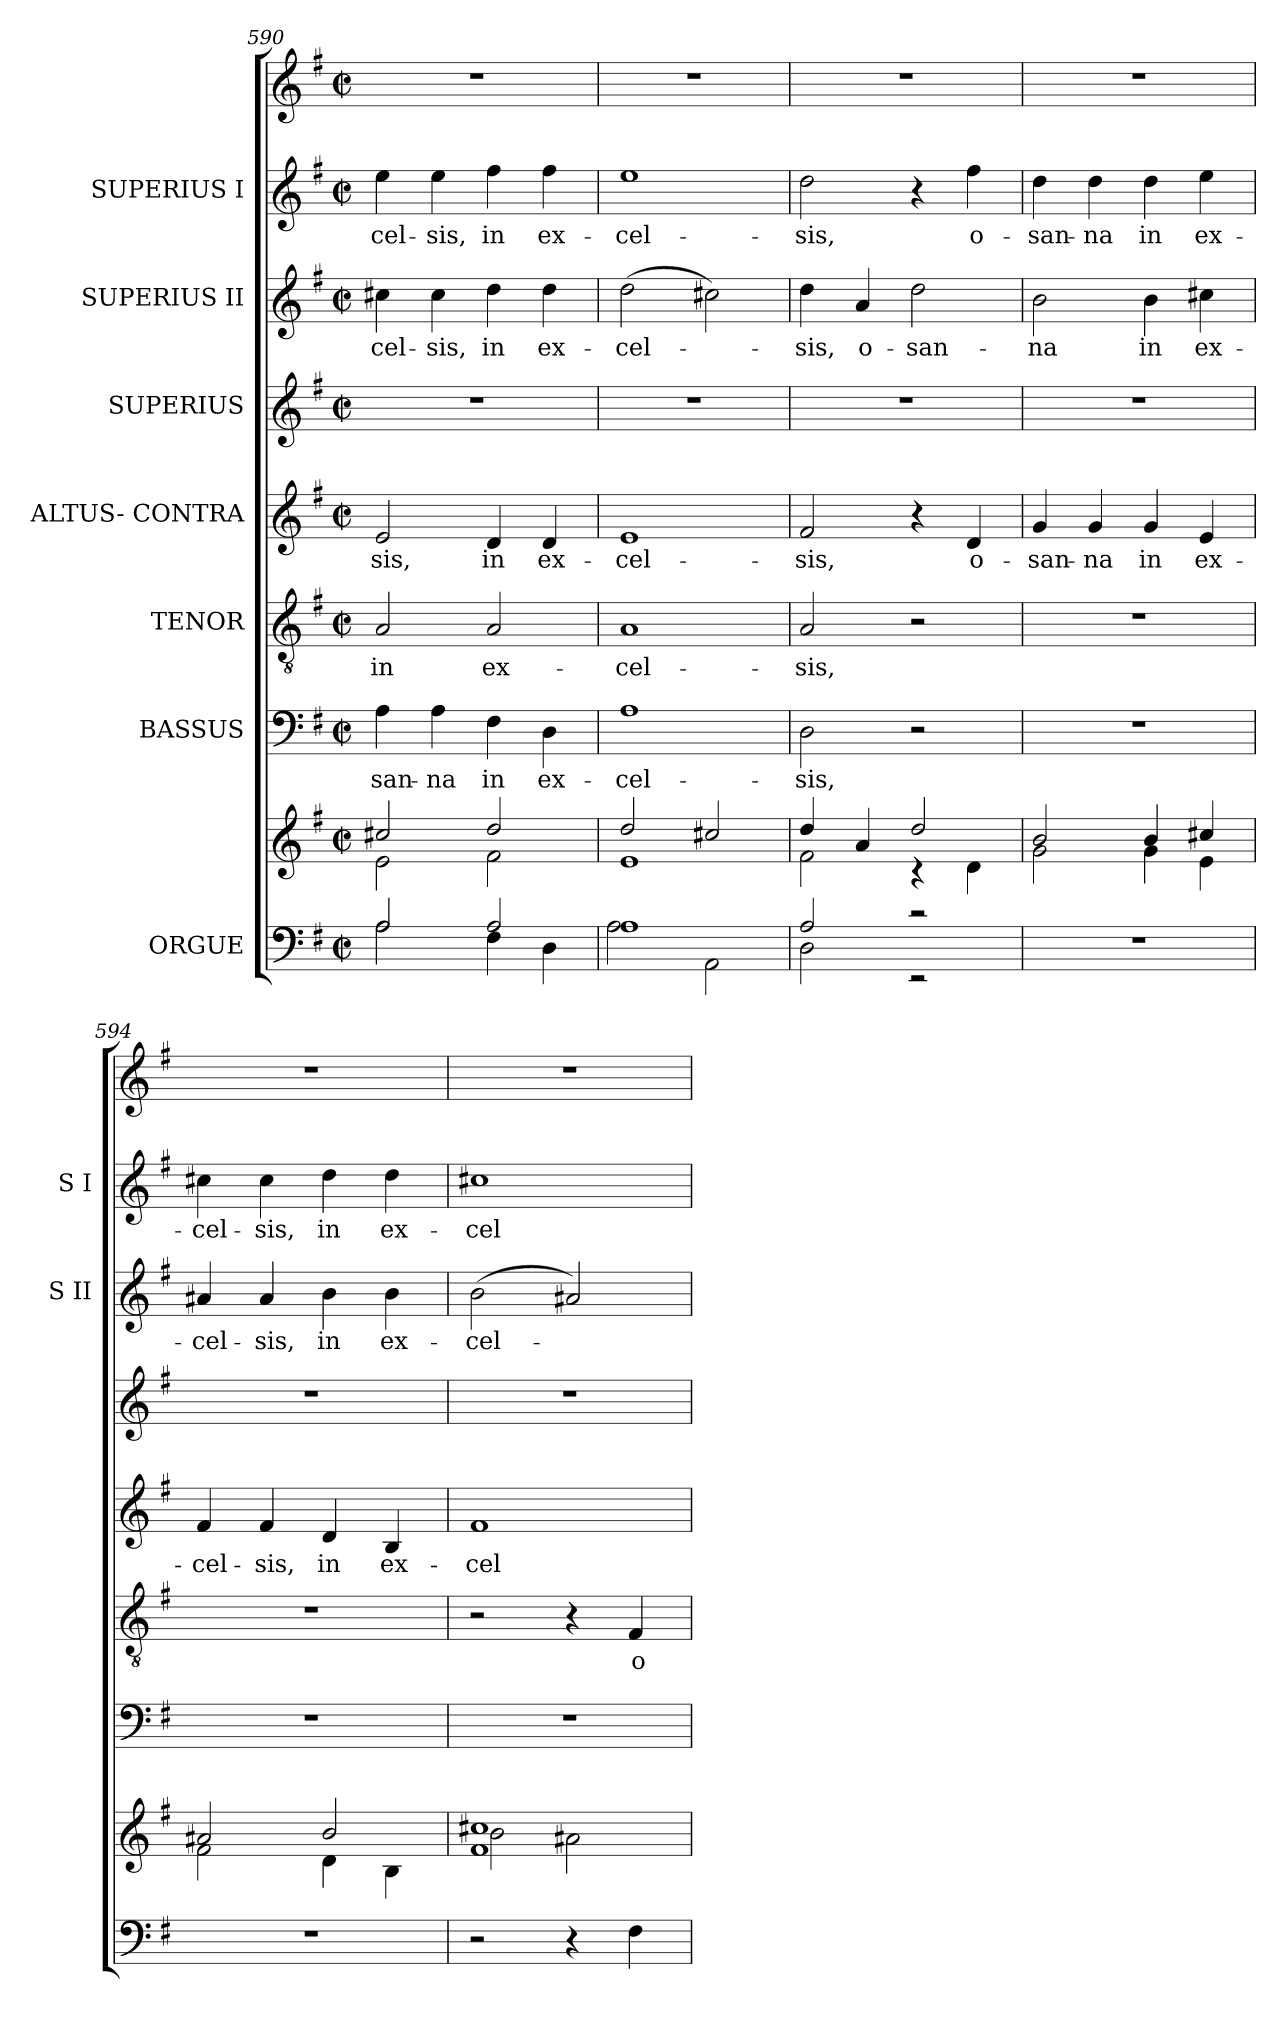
**kern	**kern	**kern	**text	**kern	**text	**kern	**text	**kern	**kern	**text	**kern	**text	**kern
*part8	*part8	*part7	*part7	*part6	*part6	*part5	*part5	*part4	*part3	*part3	*part2	*part2	*part1
*staff9	*staff8	*staff7	*staff7	*staff6	*staff6	*staff5	*staff5	*staff4	*staff3	*staff3	*staff2	*staff2	*staff1
*I"ORGUE	*	*I"BASSUS	*	*I"TENOR	*	*I"ALTUS- CONTRA	*	*I"SUPERIUS	*I"SUPERIUS II	*	*I"SUPERIUS I	*	*
*	*	*	*	*	*	*	*	*	*I'S II	*	*I'S I	*	*
*clefF4	*clefG2	*clefF4	*	*clefGv2	*	*clefG2	*	*clefG2	*clefG2	*	*clefG2	*	*clefG2
*k[f#]	*k[f#]	*k[f#]	*	*k[f#]	*	*k[f#]	*	*k[f#]	*k[f#]	*	*k[f#]	*	*k[f#]
*e:	*e:	*e:	*	*e:	*	*e:	*	*e:	*e:	*	*e:	*	*e:
*M2/2	*M2/2	*M2/2	*	*M2/2	*	*M2/2	*	*M2/2	*M2/2	*	*M2/2	*	*M2/2
*met(c|)	*met(c|)	*met(c|)	*	*met(c|)	*	*met(c|)	*	*met(c|)	*met(c|)	*	*met(c|)	*	*met(c|)
=590	=590	=590	=590	=590	=590	=590	=590	=590	=590	=590	=590	=590	=590
*^	*^	*	*	*	*	*	*	*	*	*	*	*	*
!	!	!	!	!	!LO:LY:b	!	!LO:LY:b	!	!LO:LY:b	!	!	!LO:LY:b	!	!LO:LY:b	!
2A/	2A\	2cc#X/	2e\	4A\	-san-	2A/	in	2e/	-sis,	1r	4cc#X\	-cel-	4ee\	-cel-	1r
!	!	!	!	!	!LO:LY:b	!	!	!	!	!	!	!LO:LY:b	!	!LO:LY:b	!
.	.	.	.	4A\	-na	.	.	.	.	.	4cc#\	-sis,	4ee\	-sis,	.
!	!	!	!	!	!LO:LY:b	!	!LO:LY:b	!	!LO:LY:b	!	!	!LO:LY:b	!	!LO:LY:b	!
2A/	4F#\	2dd/	2f#\	4F#\	in	2A/	ex-	4d/	in	.	4dd\	in	4ff#\	in	.
!	!	!	!	!	!LO:LY:b	!	!	!	!LO:LY:b	!	!	!LO:LY:b	!	!LO:LY:b	!
.	4D\	.	.	4D\	ex-	.	.	4d/	ex-	.	4dd\	ex-	4ff#\	ex-	.
!!LO:PB:g=z
=591	=591	=591	=591	=591	=591	=591	=591	=591	=591	=591	=591	=591	=591	=591	=591
!	!	!	!	!	!LO:LY:b	!	!LO:LY:b	!	!LO:LY:b	!	!	!LO:LY:b	!	!LO:LY:b	!
1A	2A\	2dd/	1e	1A	-cel-	1A	-cel-	1e	-cel-	1r	(>2dd\	-cel-	1ee	-cel-	1r
.	2AA\	2cc#X/	.	.	.	.	.	.	.	.	2cc#X\)	.	.	.	.
=592	=592	=592	=592	=592	=592	=592	=592	=592	=592	=592	=592	=592	=592	=592	=592
!	!	!	!	!	!LO:LY:b	!	!LO:LY:b	!	!LO:LY:b	!	!	!LO:LY:b	!	!LO:LY:b	!
2A/	2D\	4dd/	2f#\	2D\	-sis,	2A/	-sis,	2f#/	-sis,	1r	4dd\	-sis,	2dd\	-sis,	1r
!	!	!	!	!	!	!	!	!	!	!	!	!LO:LY:b	!	!	!
.	.	4a/	.	.	.	.	.	.	.	.	4a/	o-	.	.	.
!	!	!	!	!	!	!	!	!	!	!	!	!LO:LY:b	!	!	!
2rc	2rEE	2dd/	4rc	2r	.	2r	.	4r	.	.	2dd\	-san-	4r	.	.
!	!	!	!	!	!	!	!	!	!LO:LY:b	!	!	!	!	!LO:LY:b	!
.	.	.	4d\	.	.	.	.	4d/	o-	.	.	.	4ff#\	o-	.
*v	*v	*	*	*	*	*	*	*	*	*	*	*	*	*	*
=593	=593	=593	=593	=593	=593	=593	=593	=593	=593	=593	=593	=593	=593	=593
!	!	!	!	!	!	!	!	!LO:LY:b	!	!	!LO:LY:b	!	!LO:LY:b	!
1r	2b/	2g\	1r	.	1r	.	4g/	-san-	1r	2b\	-na	4dd\	-san-	1r
!	!	!	!	!	!	!	!	!LO:LY:b	!	!	!	!	!LO:LY:b	!
.	.	.	.	.	.	.	4g/	-na	.	.	.	4dd\	-na	.
!	!	!	!	!	!	!	!	!LO:LY:b	!	!	!LO:LY:b	!	!LO:LY:b	!
.	4b/	4g\	.	.	.	.	4g/	in	.	4b\	in	4dd\	in	.
!	!	!	!	!	!	!	!	!LO:LY:b	!	!	!LO:LY:b	!	!LO:LY:b	!
.	4cc#X/	4e\	.	.	.	.	4e/	ex-	.	4cc#X\	ex-	4ee\	ex-	.
=594	=594	=594	=594	=594	=594	=594	=594	=594	=594	=594	=594	=594	=594	=594
!	!	!	!	!	!	!	!	!LO:LY:b	!	!	!LO:LY:b	!	!LO:LY:b	!
1r	2a#X/	2f#\	1r	.	1r	.	4f#/	-cel-	1r	4a#X/	-cel-	4cc#X\	-cel-	1r
!	!	!	!	!	!	!	!	!LO:LY:b	!	!	!LO:LY:b	!	!LO:LY:b	!
.	.	.	.	.	.	.	4f#/	-sis,	.	4a#/	-sis,	4cc#\	-sis,	.
!	!	!	!	!	!	!	!	!LO:LY:b	!	!	!LO:LY:b	!	!LO:LY:b	!
.	2b/	4d\	.	.	.	.	4d/	in	.	4b\	in	4dd\	in	.
!	!	!	!	!	!	!	!	!LO:LY:b	!	!	!LO:LY:b	!	!LO:LY:b	!
.	.	4B\	.	.	.	.	4B/	ex-	.	4b\	ex-	4dd\	ex-	.
=595	=595	=595	=595	=595	=595	=595	=595	=595	=595	=595	=595	=595	=595	=595
!	!	!	!	!	!	!	!	!LO:LY:b	!	!	!LO:LY:b	!	!LO:LY:b	!
2r	1f# 1cc#X	2b\	1r	.	2r	.	1f#	-cel-	1r	(>2b\	-cel-	1cc#X	-cel-	1r
4r	.	2a#X\	.	.	4r	.	.	.	.	2a#X/)	.	.	.	.
!	!	!	!	!	!	!LO:LY:b	!	!	!	!	!	!	!	!
4F#\	.	.	.	.	4F#/	o-	.	.	.	.	.	.	.	.
*	*v	*v	*	*	*	*	*	*	*	*	*	*	*	*
=	=	=	=	=	=	=	=	=	=	=	=	=	=
*-	*-	*-	*-	*-	*-	*-	*-	*-	*-	*-	*-	*-	*-
